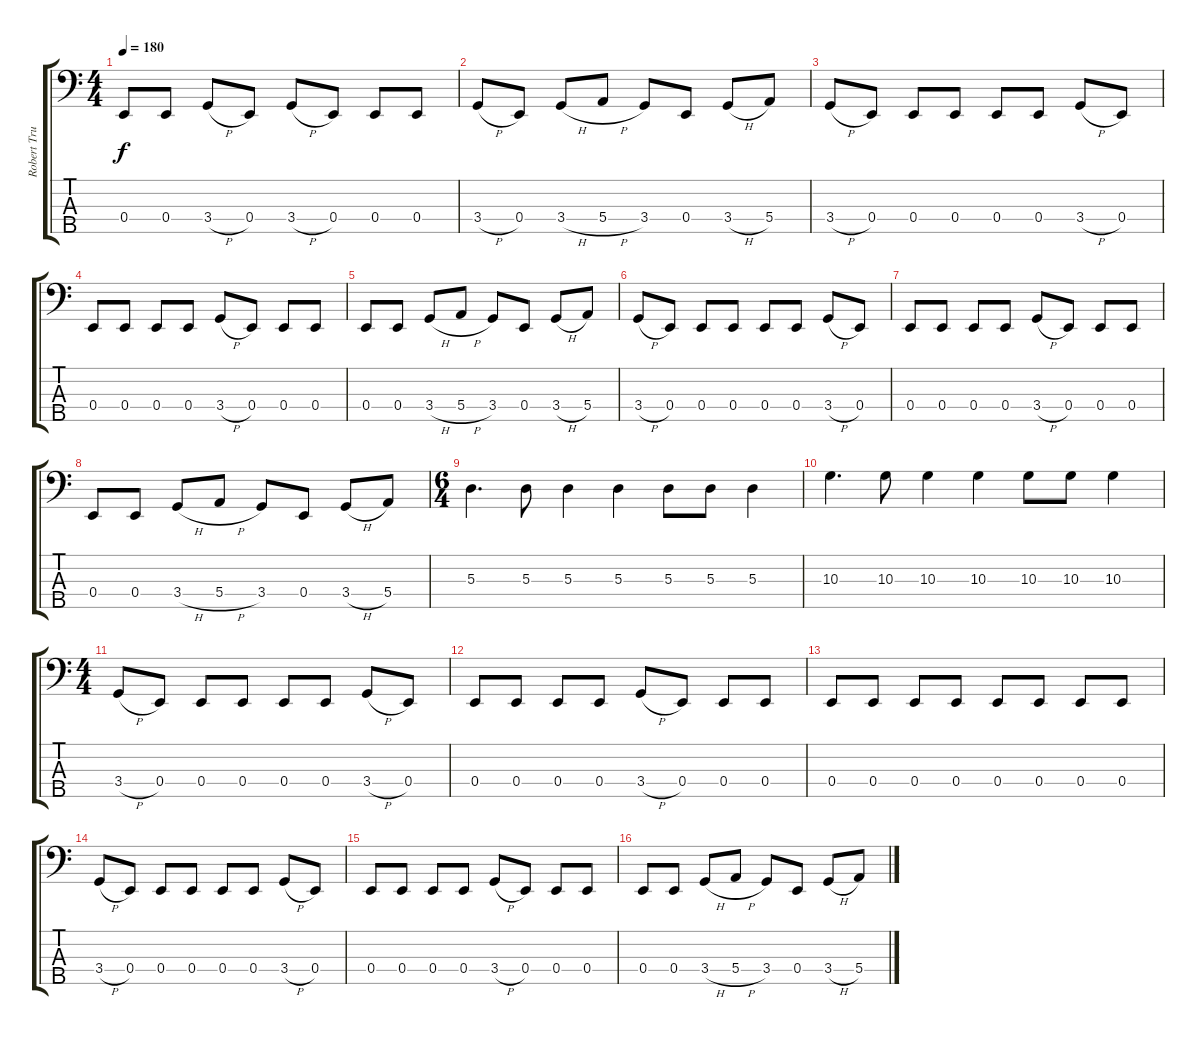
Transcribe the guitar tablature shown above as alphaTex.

\track ("Robert Trujillo" "Robert Tru") {instrument electricbassfinger}
\staff {score tabs}
\tuning (G2 D2 A1 E1 B0) {hide}
\ts (4 4)
\tempo 180
\clef f4
\ks c
0.4.8{dy f} 0.4.8 3.4{h}.8 0.4.8 3.4{h}.8 0.4.8 0.4.8 0.4.8 |
3.4{h}.8 0.4.8 3.4{h}.8 5.4{h}.8 3.4.8 0.4.8 3.4{h}.8 5.4.8 |
3.4{h}.8 0.4.8 0.4.8 0.4.8 0.4.8 0.4.8 3.4{h}.8 0.4.8 |
0.4.8 0.4.8 0.4.8 0.4.8 3.4{h}.8 0.4.8 0.4.8 0.4.8 |
0.4.8 0.4.8 3.4{h}.8 5.4{h}.8 3.4.8 0.4.8 3.4{h}.8 5.4.8 |
3.4{h}.8 0.4.8 0.4.8 0.4.8 0.4.8 0.4.8 3.4{h}.8 0.4.8 |
0.4.8 0.4.8 0.4.8 0.4.8 3.4{h}.8 0.4.8 0.4.8 0.4.8 |
0.4.8 0.4.8 3.4{h}.8 5.4{h}.8 3.4.8 0.4.8 3.4{h}.8 5.4.8 |
\ts (6 4)
5.3.4{d} 5.3.8 5.3.4 5.3.4 5.3.8 5.3.8 5.3.4 |
10.3.4{d} 10.3.8 10.3.4 10.3.4 10.3.8 10.3.8 10.3.4 |
\ts (4 4)
3.4{h}.8 0.4.8 0.4.8 0.4.8 0.4.8 0.4.8 3.4{h}.8 0.4.8 |
0.4.8 0.4.8 0.4.8 0.4.8 3.4{h}.8 0.4.8 0.4.8 0.4.8 |
0.4.8 0.4.8 0.4.8 0.4.8 0.4.8 0.4.8 0.4.8 0.4.8 |
3.4{h}.8 0.4.8 0.4.8 0.4.8 0.4.8 0.4.8 3.4{h}.8 0.4.8 |
0.4.8 0.4.8 0.4.8 0.4.8 3.4{h}.8 0.4.8 0.4.8 0.4.8 |
0.4.8 0.4.8 3.4{h}.8 5.4{h}.8 3.4.8 0.4.8 3.4{h}.8 5.4.8
